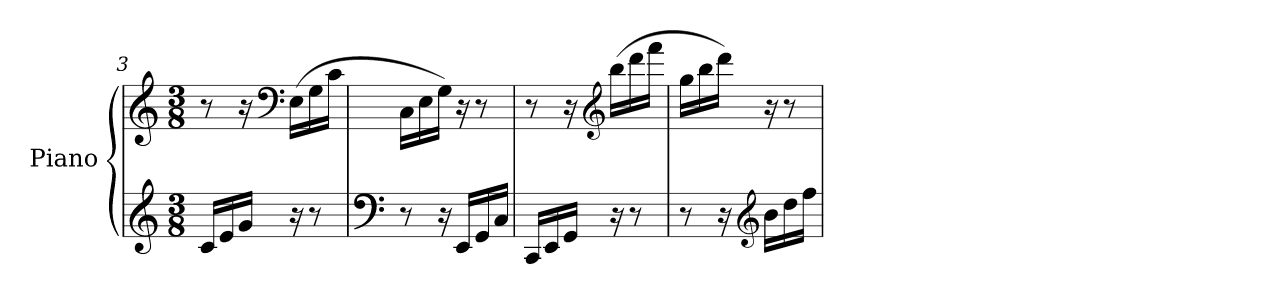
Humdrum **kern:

**kern	**kern
*part1	*part1
*staff2	*staff1
*I"Piano	*
*I'Pno.	*
*clefG2	*clefG2
*k[]	*k[]
*M3/8	*M3/8
=3	=3
16c/LL	8r
16e/	.
16g/JJ	16r
*	*clefF4
16r	(>16E\LL
8r	16G\
.	16c\JJ
=4	=4
*clefF4	*
8r	16C\LL
.	16E\
16r	16G\JJ)
16EE/LL	16r
16GG/	8r
16C/JJ	.
=5	=5
16CC/LL	8r
16EE/	.
16GG/JJ	16r
*	*clefG2
16r	(>16bb\LL
8r	16ddd\
.	16fff\JJ
=6	=6
8r	16gg\LL
.	16bb\
16r	16ddd\JJ)
*clefG2	*
16b\LL	16r
16dd\	8r
16ff\JJ	.
=	=
*-	*-
